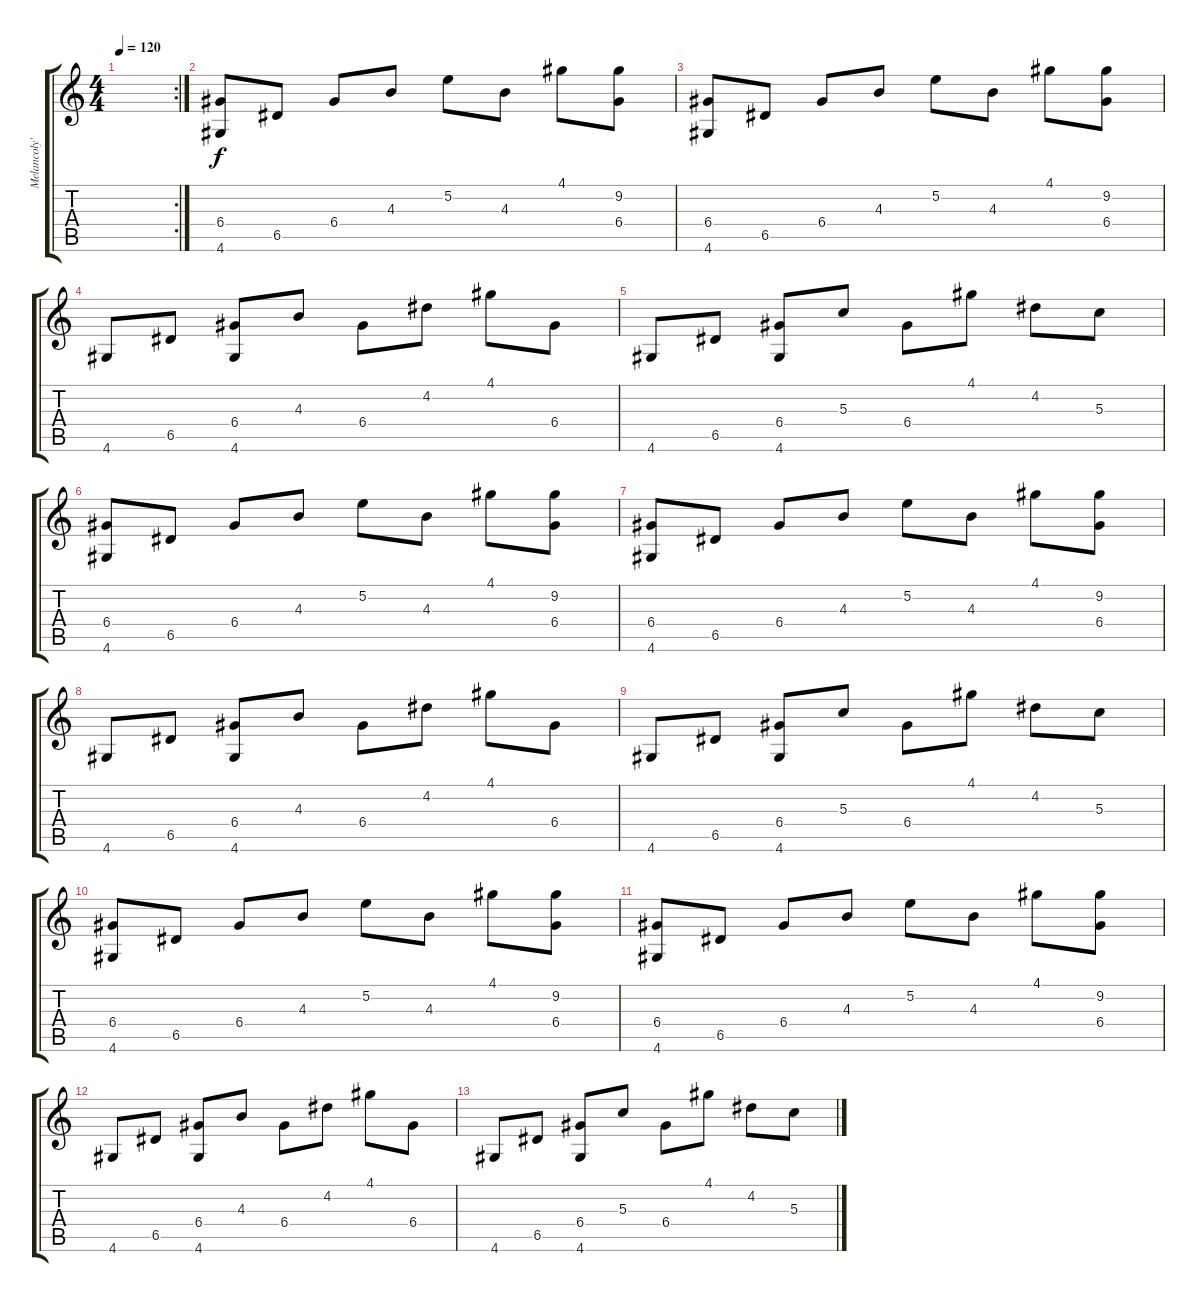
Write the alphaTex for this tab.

\track ("Melancoly's Arpeggios" "Melancoly'") {instrument acousticguitarsteel}
\staff {score tabs}
\tuning (E4 B3 G3 D3 A2 E2) {hide}
\rc 2
\ts (4 4)
\tempo 120
\clef g2
\ks c
|
(6.4 4.6).8 6.5.8 6.4.8 4.3.8 5.2.8 4.3.8 4.1.8 (9.2 6.4).8 |
(6.4 4.6).8 6.5.8 6.4.8 4.3.8 5.2.8 4.3.8 4.1.8 (9.2 6.4).8 |
4.6.8 6.5.8 (6.4 4.6).8 4.3.8 6.4.8 4.2.8 4.1.8 6.4.8 |
4.6.8 6.5.8 (6.4 4.6).8 5.3.8 6.4.8 4.1.8 4.2.8 5.3.8 |
(6.4 4.6).8 6.5.8 6.4.8 4.3.8 5.2.8 4.3.8 4.1.8 (9.2 6.4).8 |
(6.4 4.6).8 6.5.8 6.4.8 4.3.8 5.2.8 4.3.8 4.1.8 (9.2 6.4).8 |
4.6.8 6.5.8 (6.4 4.6).8 4.3.8 6.4.8 4.2.8 4.1.8 6.4.8 |
4.6.8 6.5.8 (6.4 4.6).8 5.3.8 6.4.8 4.1.8 4.2.8 5.3.8 |
(6.4 4.6).8 6.5.8 6.4.8 4.3.8 5.2.8 4.3.8 4.1.8 (9.2 6.4).8 |
(6.4 4.6).8 6.5.8 6.4.8 4.3.8 5.2.8 4.3.8 4.1.8 (9.2 6.4).8 |
4.6.8 6.5.8 (6.4 4.6).8 4.3.8 6.4.8 4.2.8 4.1.8 6.4.8 |
4.6.8 6.5.8 (6.4 4.6).8 5.3.8 6.4.8 4.1.8 4.2.8 5.3.8
